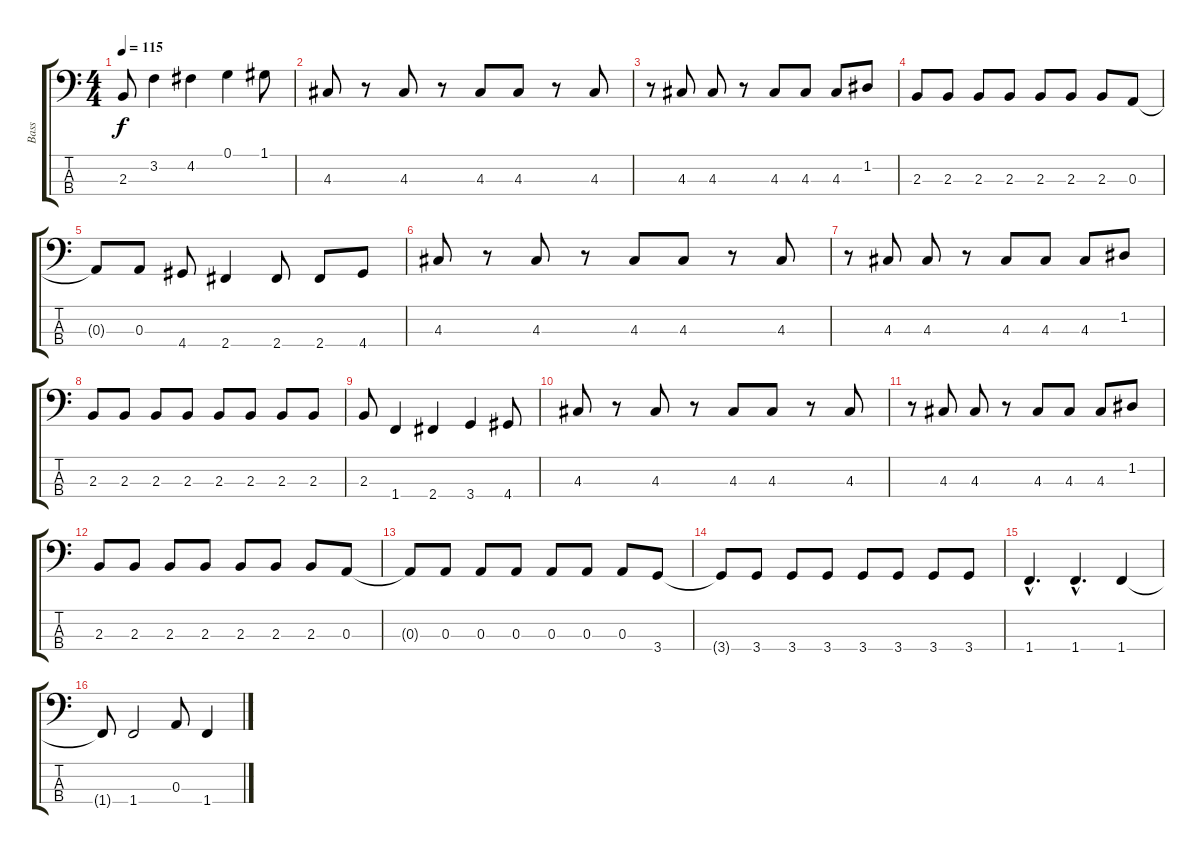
\track ("Bass" "Bass") {instrument electricbassfinger}
\staff {score tabs}
\tuning (G2 D2 A1 E1) {hide}
\ts (4 4)
\tempo 115
\clef f4
\ks c
2.3.8{dy f} 3.2.4 4.2.4 0.1.4 1.1.8 |
4.3.8 r.8 4.3.8 r.8 4.3.8 4.3.8 r.8 4.3.8 |
r.8 4.3.8 4.3.8 r.8 4.3.8 4.3.8 4.3.8 1.2.8 |
2.3.8 2.3.8 2.3.8 2.3.8 2.3.8 2.3.8 2.3.8 0.3.8 |
0.3{t}.8 0.3.8 4.4.8 2.4.4 2.4.8 2.4.8 4.4.8 |
4.3.8 r.8 4.3.8 r.8 4.3.8 4.3.8 r.8 4.3.8 |
r.8 4.3.8 4.3.8 r.8 4.3.8 4.3.8 4.3.8 1.2.8 |
2.3.8 2.3.8 2.3.8 2.3.8 2.3.8 2.3.8 2.3.8 2.3.8 |
2.3.8 1.4.4 2.4.4 3.4.4 4.4.8 |
4.3.8 r.8 4.3.8 r.8 4.3.8 4.3.8 r.8 4.3.8 |
r.8 4.3.8 4.3.8 r.8 4.3.8 4.3.8 4.3.8 1.2.8 |
2.3.8 2.3.8 2.3.8 2.3.8 2.3.8 2.3.8 2.3.8 0.3.8 |
0.3{t}.8 0.3.8 0.3.8 0.3.8 0.3.8 0.3.8 0.3.8 3.4.8 |
3.4{t}.8 3.4.8 3.4.8 3.4.8 3.4.8 3.4.8 3.4.8 3.4.8 |
1.4{hac}.4{d} 1.4{hac}.4{d} 1.4.4 |
1.4{t}.8 1.4.2 0.3.8 1.4.4
